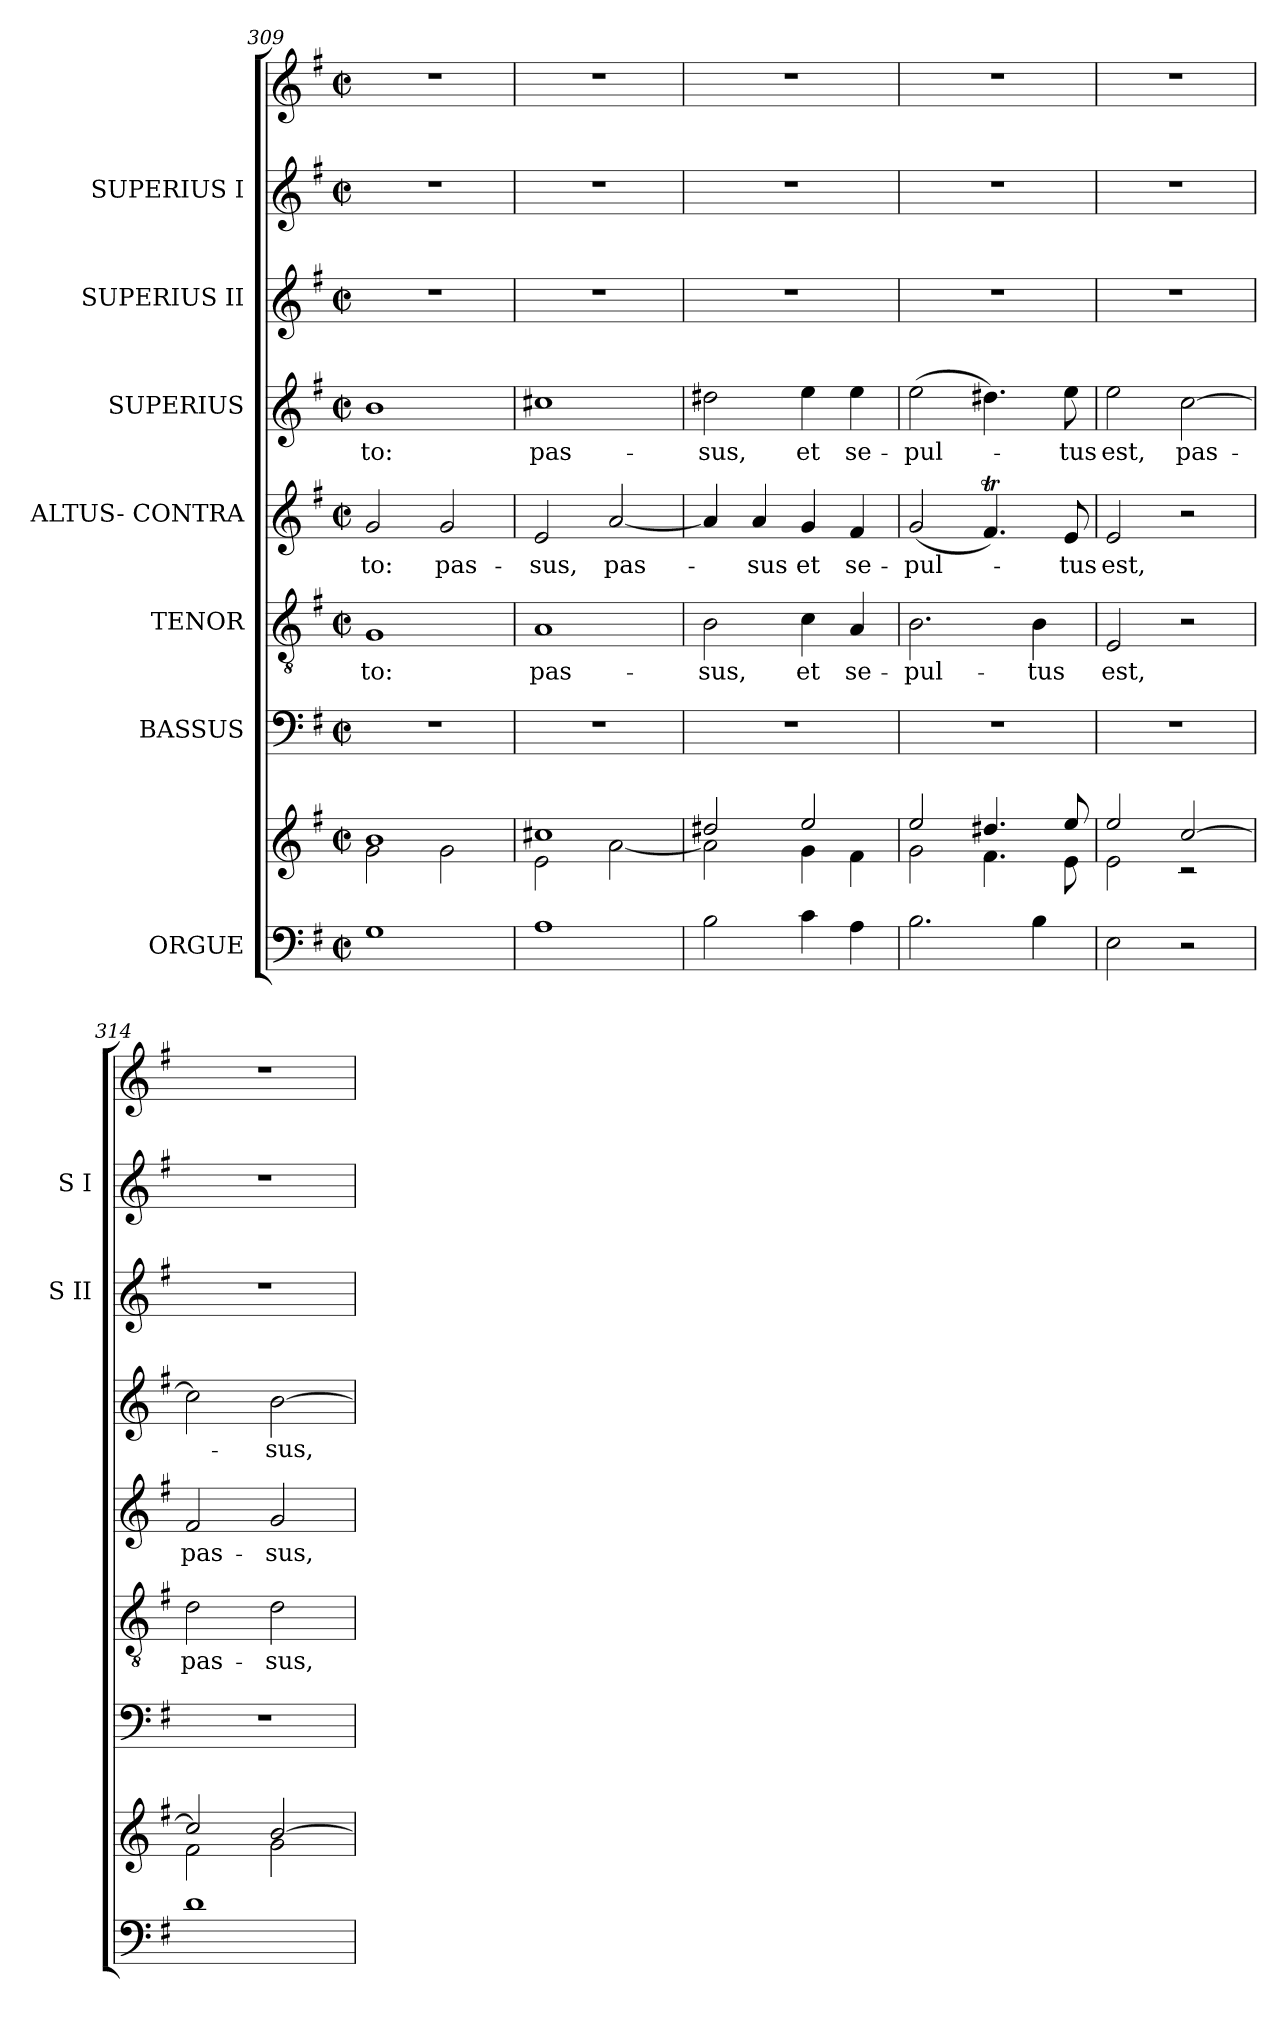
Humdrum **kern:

**kern	**kern	**kern	**kern	**text	**kern	**text	**kern	**text	**kern	**kern	**kern
*part8	*part8	*part7	*part6	*part6	*part5	*part5	*part4	*part4	*part3	*part2	*part1
*staff9	*staff8	*staff7	*staff6	*staff6	*staff5	*staff5	*staff4	*staff4	*staff3	*staff2	*staff1
*I"ORGUE	*	*I"BASSUS	*I"TENOR	*	*I"ALTUS- CONTRA	*	*I"SUPERIUS	*	*I"SUPERIUS II	*I"SUPERIUS I	*
*	*	*	*	*	*	*	*	*	*I'S II	*I'S I	*
*clefF4	*clefG2	*clefF4	*clefGv2	*	*clefG2	*	*clefG2	*	*clefG2	*clefG2	*clefG2
*k[f#]	*k[f#]	*k[f#]	*k[f#]	*	*k[f#]	*	*k[f#]	*	*k[f#]	*k[f#]	*k[f#]
*e:	*e:	*e:	*e:	*	*e:	*	*e:	*	*e:	*e:	*e:
*M2/2	*M2/2	*M2/2	*M2/2	*	*M2/2	*	*M2/2	*	*M2/2	*M2/2	*M2/2
*met(c|)	*met(c|)	*met(c|)	*met(c|)	*	*met(c|)	*	*met(c|)	*	*met(c|)	*met(c|)	*met(c|)
=309	=309	=309	=309	=309	=309	=309	=309	=309	=309	=309	=309
*	*^	*	*	*	*	*	*	*	*	*	*
!	!	!	!	!	!LO:LY:b	!	!LO:LY:b	!	!LO:LY:b	!	!	!
1G	1b	2g\	1r	1G	-to:	2g/	-to:	1b	-to:	1r	1r	1r
!	!	!	!	!	!	!	!LO:LY:b	!	!	!	!	!
.	.	2g\	.	.	.	2g/	pas-	.	.	.	.	.
!!LO:PB:g=z
=310	=310	=310	=310	=310	=310	=310	=310	=310	=310	=310	=310	=310
!	!	!	!	!	!LO:LY:b	!	!LO:LY:b	!	!LO:LY:b	!	!	!
1A	1cc#X	2e\	1r	1A	pas-	2e/	-sus,	1cc#X	pas-	1r	1r	1r
!	!	!	!	!	!	!	!LO:LY:b	!	!	!	!	!
.	.	[<2a\	.	.	.	[2a/	pas-	.	.	.	.	.
=311	=311	=311	=311	=311	=311	=311	=311	=311	=311	=311	=311	=311
!	!	!	!	!	!LO:LY:b	!	!	!	!LO:LY:b	!	!	!
2B\	2dd#X/	2a\]	1r	2B\	-sus,	4a/]	.	2dd#X\	-sus,	1r	1r	1r
!	!	!	!	!	!	!	!LO:LY:b	!	!	!	!	!
.	.	.	.	.	.	4a/	-sus	.	.	.	.	.
!	!	!	!	!	!LO:LY:b	!	!LO:LY:b	!	!LO:LY:b	!	!	!
4c\	2ee/	4g\	.	4c\	et	4g/	et	4ee\	et	.	.	.
!	!	!	!	!	!LO:LY:b	!	!LO:LY:b	!	!LO:LY:b	!	!	!
4A\	.	4f#\	.	4A/	se-	4f#/	se-	4ee\	se-	.	.	.
=312	=312	=312	=312	=312	=312	=312	=312	=312	=312	=312	=312	=312
!	!	!	!	!	!LO:LY:b	!	!LO:LY:b	!	!LO:LY:b	!	!	!
2.B\	2ee/	2g\	1r	2.B\	-pul-	(<2g/	-pul-	(>2ee\	-pul-	1r	1r	1r
.	4.dd#X/	4.f#\	.	.	.	4.f#t/)	.	4.dd#X\)	.	.	.	.
!	!	!	!	!	!LO:LY:b	!	!	!	!	!	!	!
4B\	.	.	.	4B\	-tus	.	.	.	.	.	.	.
!	!	!	!	!	!	!	!LO:LY:b	!	!LO:LY:b	!	!	!
.	8ee/	8e\	.	.	.	8e/	-tus	8ee\	-tus	.	.	.
=313	=313	=313	=313	=313	=313	=313	=313	=313	=313	=313	=313	=313
!	!	!	!	!	!LO:LY:b	!	!LO:LY:b	!	!LO:LY:b	!	!	!
2E\	2ee/	2e\	1r	2E/	est,	2e/	est,	2ee\	est,	1r	1r	1r
!	!	!	!	!	!	!	!	!	!LO:LY:b	!	!	!
2r	[>2cc/	2rc	.	2r	.	2r	.	[2cc\	pas-	.	.	.
=314	=314	=314	=314	=314	=314	=314	=314	=314	=314	=314	=314	=314
!	!	!	!	!	!LO:LY:b	!	!LO:LY:b	!	!	!	!	!
1d	2cc/]	2f#\	1r	2d\	pas-	2f#/	pas-	2cc\]	.	1r	1r	1r
!	!	!	!	!	!LO:LY:b	!	!LO:LY:b	!	!LO:LY:b	!	!	!
.	[>2b/	2g\	.	2d\	-sus,	2g/	-sus,	[2b\	-sus,	.	.	.
*	*v	*v	*	*	*	*	*	*	*	*	*	*
=	=	=	=	=	=	=	=	=	=	=	=
*-	*-	*-	*-	*-	*-	*-	*-	*-	*-	*-	*-
